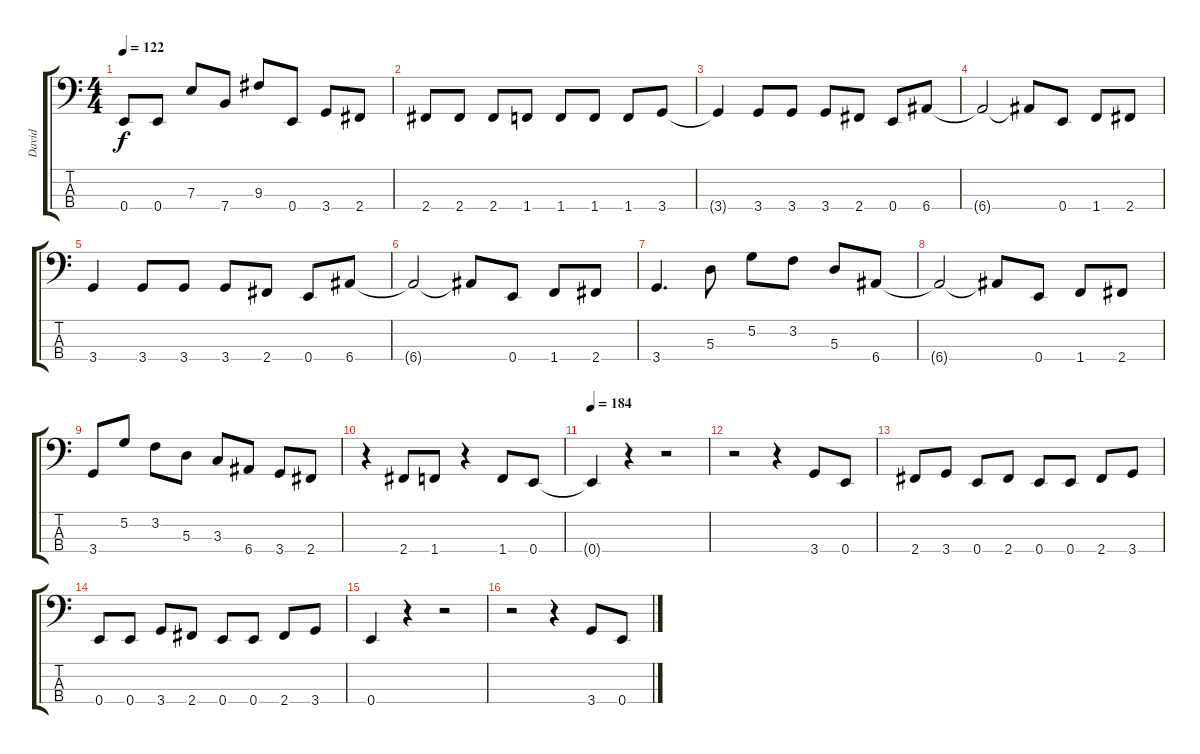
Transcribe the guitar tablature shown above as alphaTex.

\track ("David" "David") {instrument electricbassfinger}
\staff {score tabs}
\tuning (G2 D2 A1 E1) {hide}
\ts (4 4)
\tempo 122
\clef f4
\ks c
0.4.8{dy f} 0.4.8 7.3.8 7.4.8 9.3.8 0.4.8 3.4.8 2.4.8 |
2.4.8 2.4.8 2.4.8 1.4.8 1.4.8 1.4.8 1.4.8 3.4.8 |
3.4{t}.4 3.4.8 3.4.8 3.4.8 2.4.8 0.4.8 6.4.8 |
6.4{t}.2 6.4{t}.8 0.4.8 1.4.8 2.4.8 |
3.4.4 3.4.8 3.4.8 3.4.8 2.4.8 0.4.8 6.4.8 |
6.4{t}.2 6.4{t}.8 0.4.8 1.4.8 2.4.8 |
3.4.4{d} 5.3.8 5.2.8 3.2.8 5.3.8 6.4.8 |
6.4{t}.2 6.4{t}.8 0.4.8 1.4.8 2.4.8 |
3.4.8 5.2.8 3.2.8 5.3.8 3.3.8 6.4.8 3.4.8 2.4.8 |
r.4 2.4.8 1.4.8 r.4 1.4.8 0.4.8 |
\tempo 184
0.4{t}.4 r.4 r.2 |
r.2 r.4 3.4.8 0.4.8 |
2.4.8 3.4.8 0.4.8 2.4.8 0.4.8 0.4.8 2.4.8 3.4.8 |
0.4.8 0.4.8 3.4.8 2.4.8 0.4.8 0.4.8 2.4.8 3.4.8 |
0.4.4 r.4 r.2 |
r.2 r.4 3.4.8 0.4.8
